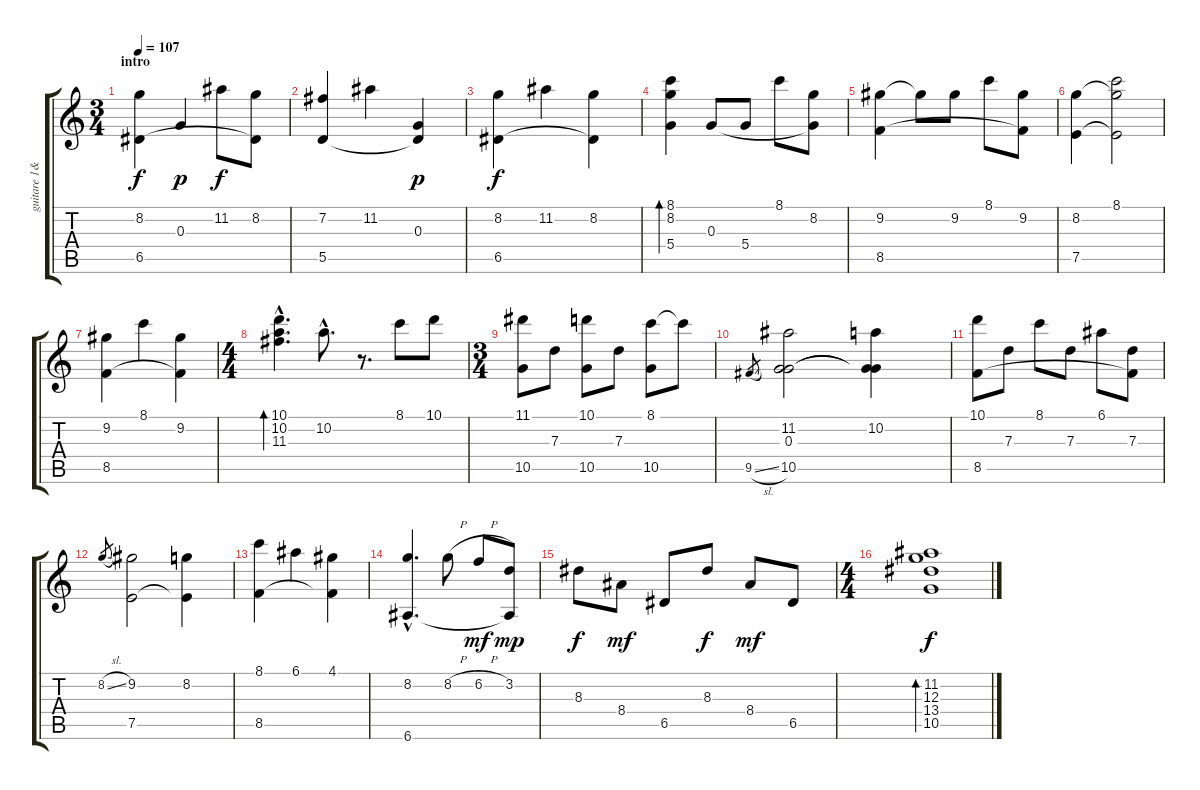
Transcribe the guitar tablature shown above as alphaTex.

\track ("guitare 1&2" "guitare 1&") {instrument acousticguitarsteel}
\staff {score tabs}
\tuning (E4 B3 G3 D3 A2 E2) {hide}
\ts (3 4)
\section ("" "intro")
\tempo 107
\clef g2
\ks c
(8.2 6.5).4{dy f instrument acousticguitarsteel} 0.3.4{dy p} 11.2.8{dy f} (8.2 6.5{t}).8 |
(7.2 5.5).4 11.2.4 (0.3 5.5{t}).4{dy p} |
(8.2 6.5).4{dy f} 11.2.4 (8.2 6.5{t}).4 |
(8.1 8.2 5.4).4{bd 480} 0.3.8 5.4.8 8.1.8 (8.2 0.3{t}).8 |
(9.2 8.5).4 9.2{t}.8 9.2.8 8.1.8 (9.2 8.5{t}).8 |
(8.2 7.5).4 (8.1 8.2{t} 7.5{t}).2 |
(9.2 8.5).4 8.1.4 (9.2 8.5{t}).4 |
\ts (4 4)
(10.1{hac} 10.2{hac} 11.3{hac}).4{d bd 480} 10.2{hac}.8{d} r.8{d} 8.1.8 10.1.8 |
\ts (3 4)
(11.1 10.5).8 7.3.8 (10.1 10.5).8 7.3.8 (8.1 10.5).8 8.1{t}.8 |
9.5{sl}.8{gr} (11.2 0.3 10.5).2 (10.2 0.3{t} 10.5{t}).4 |
(10.1 8.5).8 7.3.8 8.1.8 7.3.8 6.1.8 (7.3 8.5{t}).8 |
8.2{sl}.8{gr} (9.2 7.5).2 (8.2 7.5{t}).4 |
(8.1 8.5).4 6.1.4 (4.1 8.5{t}).4 |
(8.2{hac} 6.6{hac}).4{d} 8.2{h}.8 6.2{h}.8{dy mf} (3.2 6.6{t}).8{dy mp} |
8.3.8{dy f} 8.4.8{dy mf} 6.5.8 8.3.8{dy f} 8.4.8{dy mf} 6.5.8 |
\ts (4 4)
(11.2 12.3 13.4 10.5).1{bd 480 dy f}
